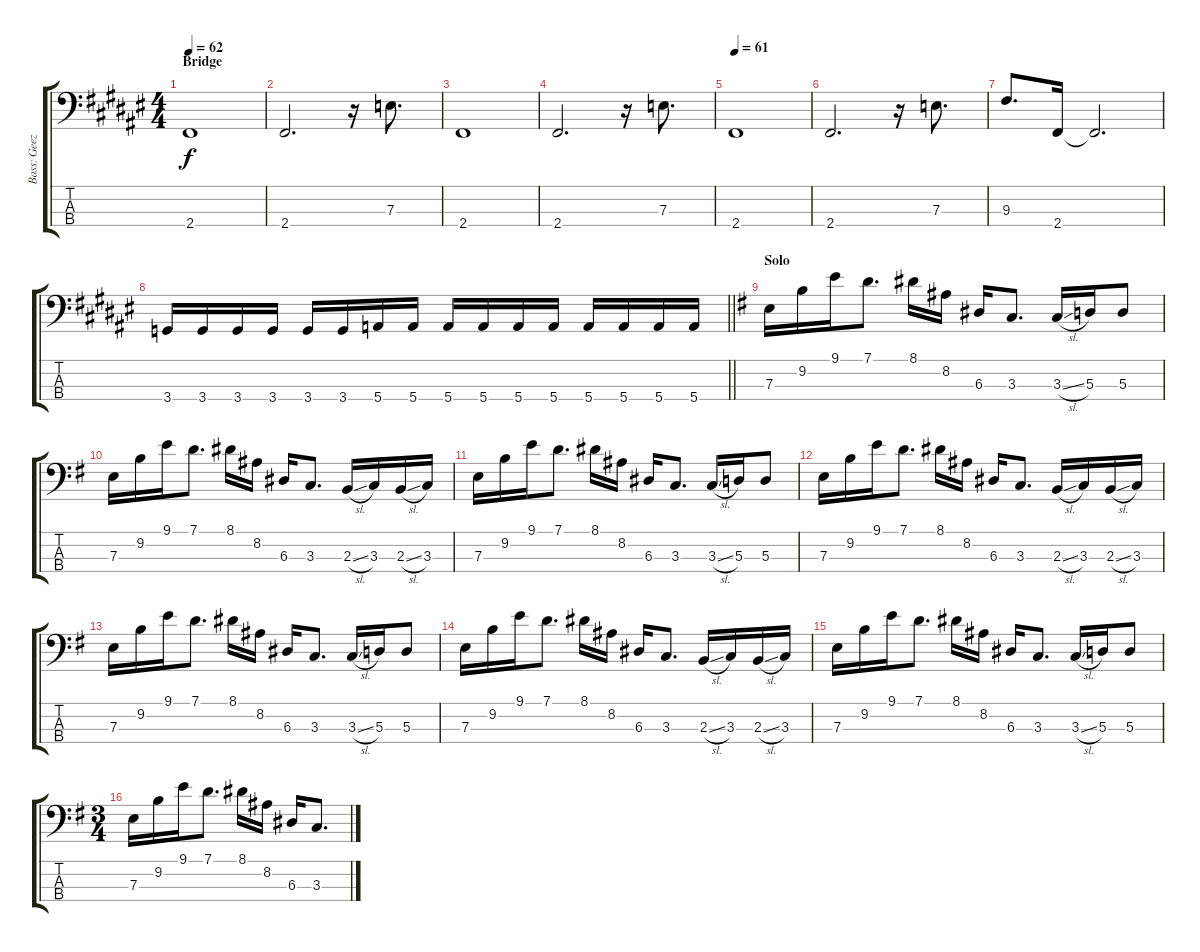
\track ("Bass: Geezer" "Bass: Geez") {instrument electricbassfinger}
\staff {score tabs}
\tuning (G2 D2 A1 E1) {hide}
\ts (4 4)
\section ("" "Bridge")
\tempo 62
\clef f4
\ks f#
2.4.1{dy f} |
2.4.2{d} r.16 7.3.8{d} |
2.4.1 |
2.4.2{d} r.16 7.3.8{d} |
\tempo 61
2.4.1 |
2.4.2{d} r.16 7.3.8{d} |
9.3.8{d} 2.4.16 2.4{t}.2{d} |
\barLineRight lightlight
3.4.16 3.4.16 3.4.16 3.4.16 3.4.16 3.4.16 5.4.16 5.4.16 5.4.16 5.4.16 5.4.16 5.4.16 5.4.16 5.4.16 5.4.16 5.4.16 |
\section ("" "Solo")
\ks g
7.3.16 9.2.16 9.1.16 7.1.8{d} 8.1.16 8.2.16 6.3.16 3.3.8{d} 3.3{sl}.16 5.3.16 5.3.8 |
7.3.16 9.2.16 9.1.16 7.1.8{d} 8.1.16 8.2.16 6.3.16 3.3.8{d} 2.3{sl}.16 3.3.16 2.3{sl}.16 3.3.16 |
7.3.16 9.2.16 9.1.16 7.1.8{d} 8.1.16 8.2.16 6.3.16 3.3.8{d} 3.3{sl}.16 5.3.16 5.3.8 |
7.3.16 9.2.16 9.1.16 7.1.8{d} 8.1.16 8.2.16 6.3.16 3.3.8{d} 2.3{sl}.16 3.3.16 2.3{sl}.16 3.3.16 |
7.3.16 9.2.16 9.1.16 7.1.8{d} 8.1.16 8.2.16 6.3.16 3.3.8{d} 3.3{sl}.16 5.3.16 5.3.8 |
7.3.16 9.2.16 9.1.16 7.1.8{d} 8.1.16 8.2.16 6.3.16 3.3.8{d} 2.3{sl}.16 3.3.16 2.3{sl}.16 3.3.16 |
7.3.16 9.2.16 9.1.16 7.1.8{d} 8.1.16 8.2.16 6.3.16 3.3.8{d} 3.3{sl}.16 5.3.16 5.3.8 |
\ts (3 4)
7.3.16 9.2.16 9.1.16 7.1.8{d} 8.1.16 8.2.16 6.3.16 3.3.8{d}
